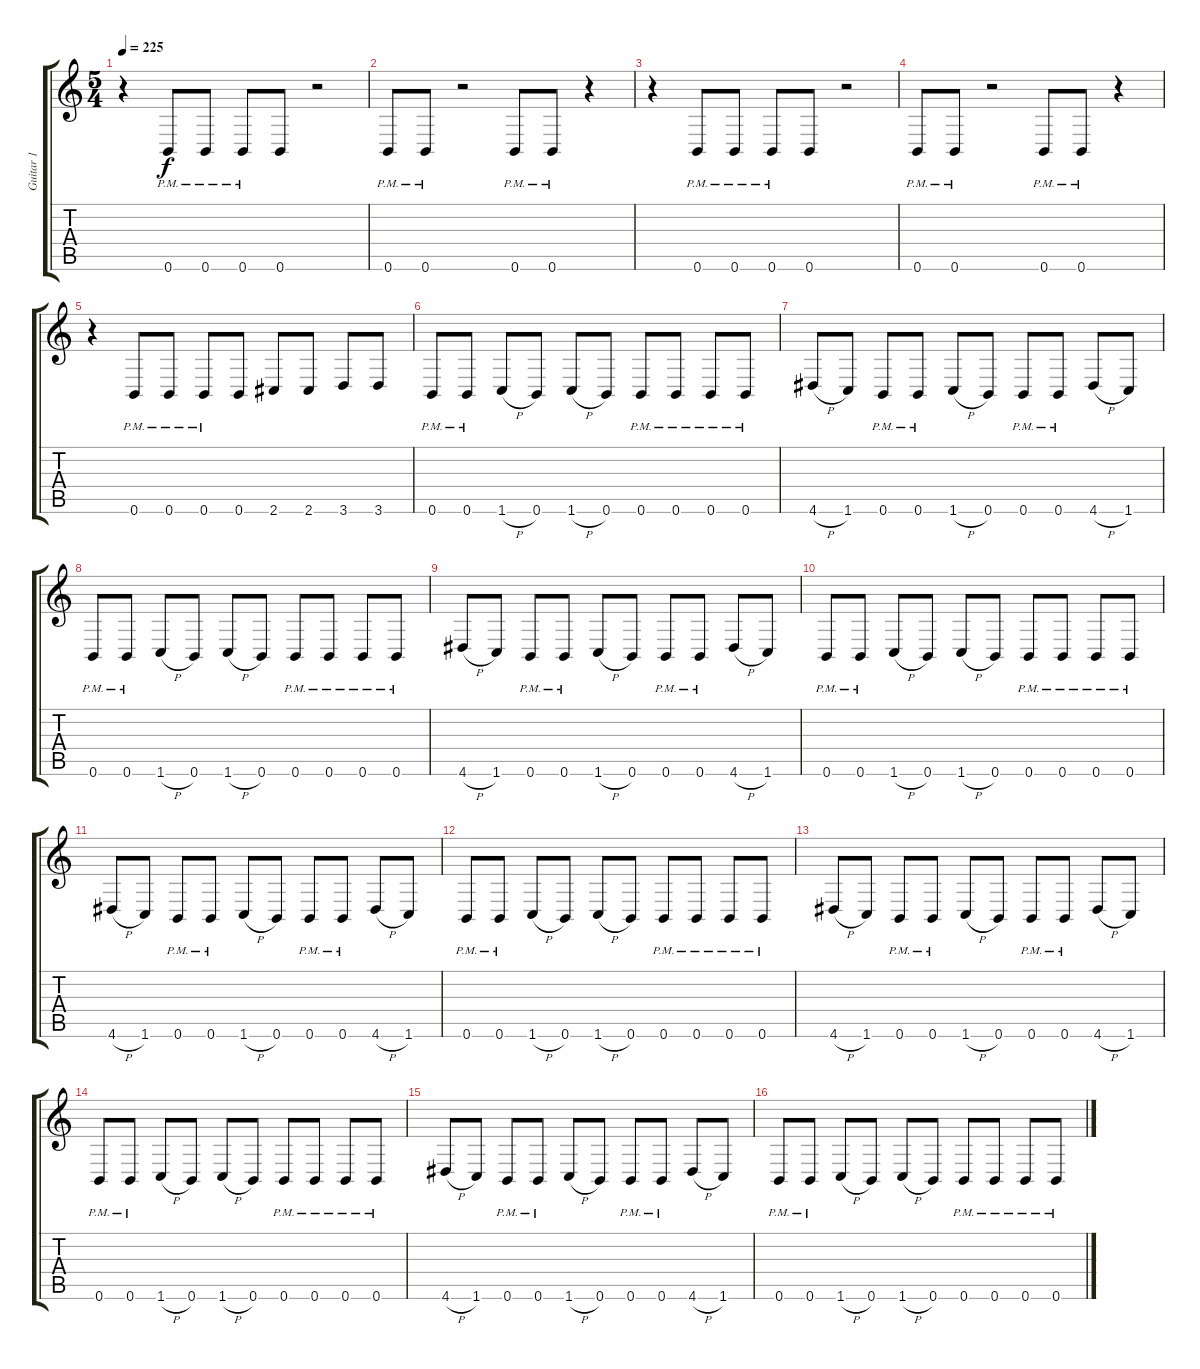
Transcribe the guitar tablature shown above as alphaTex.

\track ("Guitar 1" "Guitar 1") {instrument overdrivenguitar}
\staff {score tabs}
\tuning (B3 Gb3 D3 A2 E2 B1) {hide}
\ts (5 4)
\tempo 225
\clef g2
\ks c
r.4{dy f} 0.6{pm}.8 0.6{pm}.8 0.6{pm}.8 0.6.8 r.2 |
0.6{pm}.8 0.6{pm}.8 r.2 0.6{pm}.8 0.6{pm}.8 r.4 |
r.4 0.6{pm}.8 0.6{pm}.8 0.6{pm}.8 0.6.8 r.2 |
0.6{pm}.8 0.6{pm}.8 r.2 0.6{pm}.8 0.6{pm}.8 r.4 |
r.4 0.6{pm}.8 0.6{pm}.8 0.6{pm}.8 0.6.8 2.6.8 2.6.8 3.6.8 3.6.8 |
0.6{pm}.8 0.6{pm}.8 1.6{h}.8 0.6.8 1.6{h}.8 0.6.8 0.6{pm}.8 0.6{pm}.8 0.6{pm}.8 0.6{pm}.8 |
4.6{h}.8 1.6.8 0.6{pm}.8 0.6{pm}.8 1.6{h}.8 0.6.8 0.6{pm}.8 0.6{pm}.8 4.6{h}.8 1.6.8 |
0.6{pm}.8 0.6{pm}.8 1.6{h}.8 0.6.8 1.6{h}.8 0.6.8 0.6{pm}.8 0.6{pm}.8 0.6{pm}.8 0.6{pm}.8 |
4.6{h}.8 1.6.8 0.6{pm}.8 0.6{pm}.8 1.6{h}.8 0.6.8 0.6{pm}.8 0.6{pm}.8 4.6{h}.8 1.6.8 |
0.6{pm}.8 0.6{pm}.8 1.6{h}.8 0.6.8 1.6{h}.8 0.6.8 0.6{pm}.8 0.6{pm}.8 0.6{pm}.8 0.6{pm}.8 |
4.6{h}.8 1.6.8 0.6{pm}.8 0.6{pm}.8 1.6{h}.8 0.6.8 0.6{pm}.8 0.6{pm}.8 4.6{h}.8 1.6.8 |
0.6{pm}.8 0.6{pm}.8 1.6{h}.8 0.6.8 1.6{h}.8 0.6.8 0.6{pm}.8 0.6{pm}.8 0.6{pm}.8 0.6{pm}.8 |
4.6{h}.8 1.6.8 0.6{pm}.8 0.6{pm}.8 1.6{h}.8 0.6.8 0.6{pm}.8 0.6{pm}.8 4.6{h}.8 1.6.8 |
0.6{pm}.8 0.6{pm}.8 1.6{h}.8 0.6.8 1.6{h}.8 0.6.8 0.6{pm}.8 0.6{pm}.8 0.6{pm}.8 0.6{pm}.8 |
4.6{h}.8 1.6.8 0.6{pm}.8 0.6{pm}.8 1.6{h}.8 0.6.8 0.6{pm}.8 0.6{pm}.8 4.6{h}.8 1.6.8 |
0.6{pm}.8 0.6{pm}.8 1.6{h}.8 0.6.8 1.6{h}.8 0.6.8 0.6{pm}.8 0.6{pm}.8 0.6{pm}.8 0.6{pm}.8
